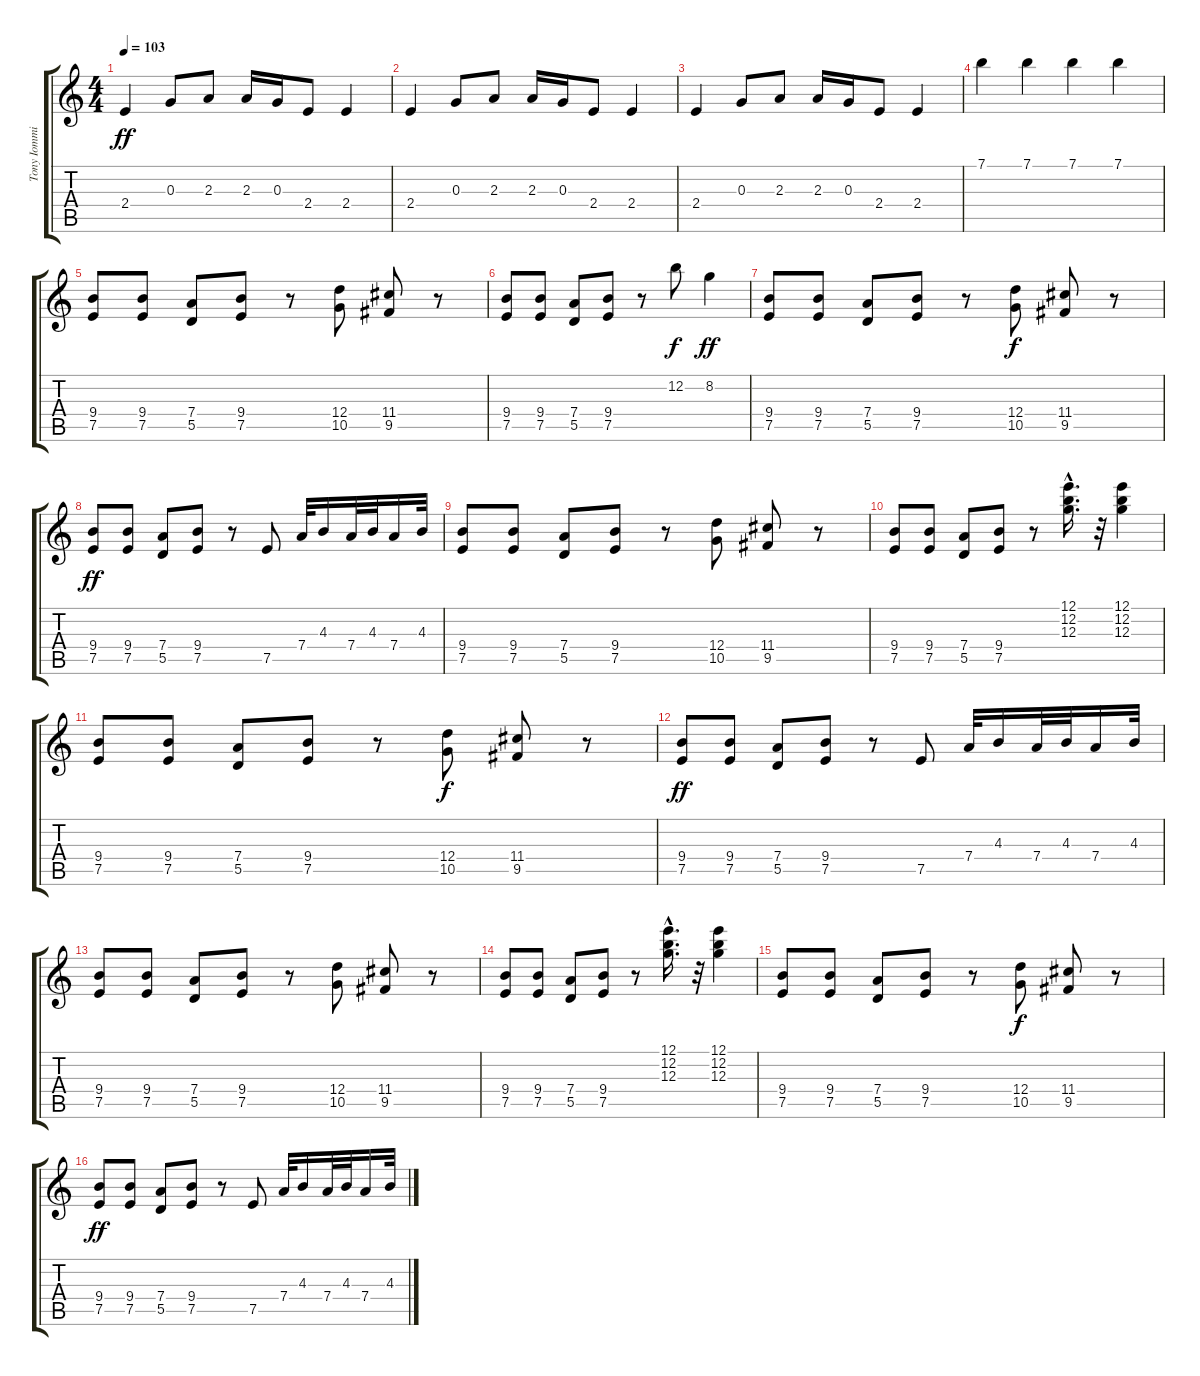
\track ("Tony Iommi" "Tony Iommi") {instrument distortionguitar}
\staff {score tabs}
\tuning (E4 B3 G3 D3 A2 E2) {hide}
\ts (4 4)
\tempo 103
\clef g2
\ks c
2.4.4{dy ff} 0.3.8 2.3.8 2.3.16 0.3.16 2.4.8 2.4.4 |
2.4.4 0.3.8 2.3.8 2.3.16 0.3.16 2.4.8 2.4.4 |
2.4.4 0.3.8 2.3.8 2.3.16 0.3.16 2.4.8 2.4.4 |
7.1.4 7.1.4 7.1.4 7.1.4 |
(9.4 7.5).8 (9.4 7.5).8 (7.4 5.5).8 (9.4 7.5).8 r.8 (12.4 10.5).8 (11.4 9.5).8 r.8 |
(9.4 7.5).8 (9.4 7.5).8 (7.4 5.5).8 (9.4 7.5).8 r.8 12.2.8{dy f} 8.2.4{dy ff} |
(9.4 7.5).8 (9.4 7.5).8 (7.4 5.5).8 (9.4 7.5).8 r.8 (12.4 10.5).8{dy f} (11.4 9.5).8 r.8 |
(9.4 7.5).8{dy ff} (9.4 7.5).8 (7.4 5.5).8 (9.4 7.5).8 r.8 7.5.8 7.4.32 4.3.16 7.4.32 4.3.32 7.4.16 4.3.32 |
(9.4 7.5).8 (9.4 7.5).8 (7.4 5.5).8 (9.4 7.5).8 r.8 (12.4 10.5).8 (11.4 9.5).8 r.8 |
(9.4 7.5).8 (9.4 7.5).8 (7.4 5.5).8 (9.4 7.5).8 r.8 (12.1{hac} 12.2{hac} 12.3{hac}).16{d} r.32 (12.1 12.2 12.3).4 |
(9.4 7.5).8 (9.4 7.5).8 (7.4 5.5).8 (9.4 7.5).8 r.8 (12.4 10.5).8{dy f} (11.4 9.5).8 r.8 |
(9.4 7.5).8{dy ff} (9.4 7.5).8 (7.4 5.5).8 (9.4 7.5).8 r.8 7.5.8 7.4.32 4.3.16 7.4.32 4.3.32 7.4.16 4.3.32 |
(9.4 7.5).8 (9.4 7.5).8 (7.4 5.5).8 (9.4 7.5).8 r.8 (12.4 10.5).8 (11.4 9.5).8 r.8 |
(9.4 7.5).8 (9.4 7.5).8 (7.4 5.5).8 (9.4 7.5).8 r.8 (12.1{hac} 12.2{hac} 12.3{hac}).16{d} r.32 (12.1 12.2 12.3).4 |
(9.4 7.5).8 (9.4 7.5).8 (7.4 5.5).8 (9.4 7.5).8 r.8 (12.4 10.5).8{dy f} (11.4 9.5).8 r.8 |
(9.4 7.5).8{dy ff} (9.4 7.5).8 (7.4 5.5).8 (9.4 7.5).8 r.8 7.5.8 7.4.32 4.3.16 7.4.32 4.3.32 7.4.16 4.3.32
